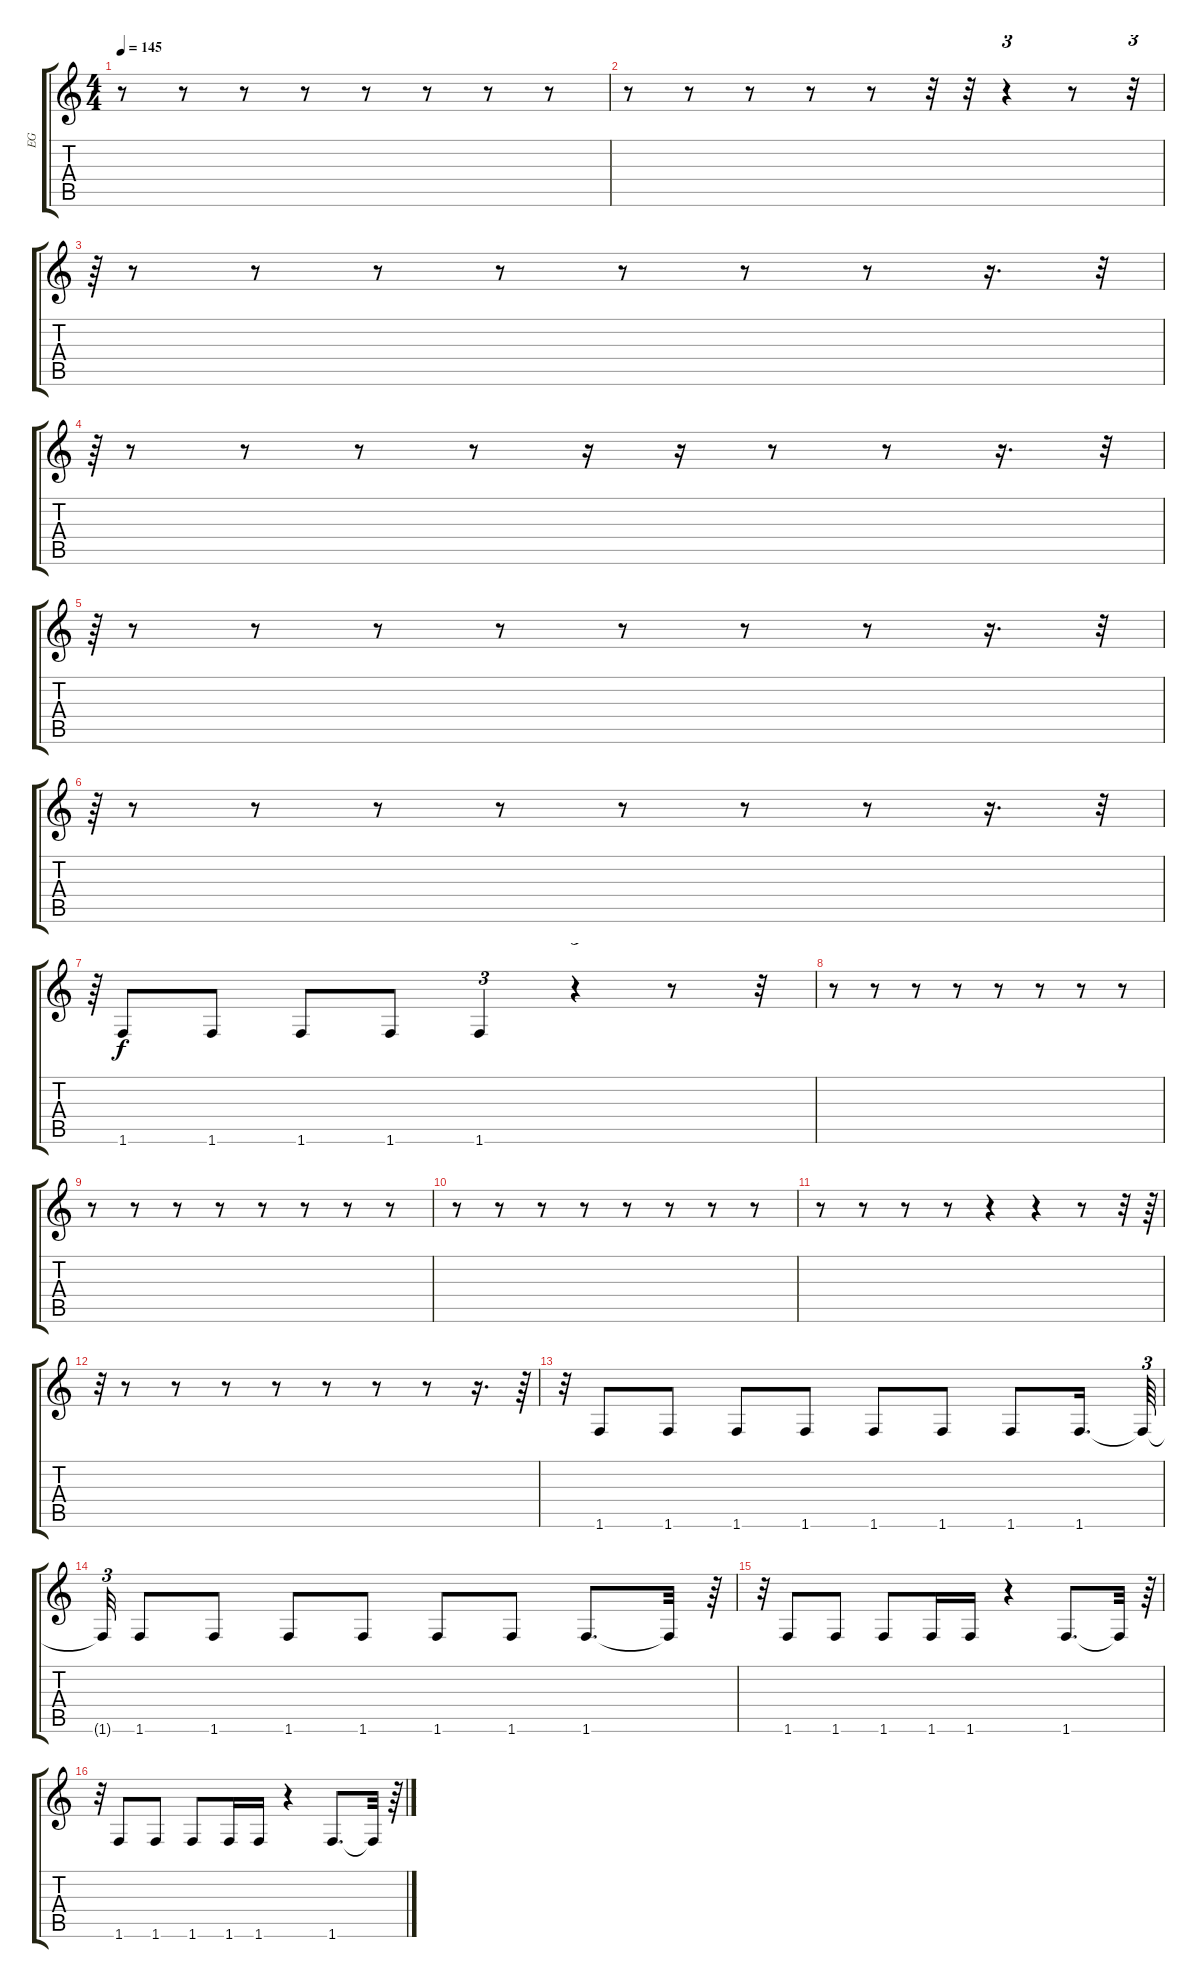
\track ("EG" "EG") {instrument electricguitarmuted}
\staff {score tabs}
\tuning (E4 B3 G3 D3 A2 E2) {hide}
\ts (4 4)
\tempo 145
\clef g2
\ks c
r.8{dy f} r.8 r.8 r.8 r.8 r.8 r.8 r.8 |
r.8 r.8 r.8 r.8 r.8 r.32 r.32 r.4{tu (3 2)} r.8 r.32{tu (3 2)} |
r.64{tu (3 2)} r.8 r.8 r.8 r.8 r.8 r.8 r.8 r.16{d} r.32{tu (3 2)} |
r.64{tu (3 2)} r.8 r.8 r.8 r.8 r.16 r.16 r.8 r.8 r.16{d} r.32{tu (3 2)} |
r.64{tu (3 2)} r.8 r.8 r.8 r.8 r.8 r.8 r.8 r.16{d} r.32{tu (3 2)} |
r.64{tu (3 2)} r.8 r.8 r.8 r.8 r.8 r.8 r.8 r.16{d} r.32{tu (3 2)} |
r.64{tu (3 2)} 1.6.8 1.6.8 1.6.8 1.6.8 1.6.4{tu (3 2)} r.4{tu (3 2)} r.8 r.32 |
r.8 r.8 r.8 r.8 r.8 r.8 r.8 r.8 |
r.8 r.8 r.8 r.8 r.8 r.8 r.8 r.8 |
r.8 r.8 r.8 r.8 r.8 r.8 r.8 r.8 |
r.8 r.8 r.8 r.8 r.4{tu (3 2)} r.4{tu (3 2)} r.8 r.32 r.64{tu (3 2)} |
r.32{tu (3 2)} r.8 r.8 r.8 r.8 r.8 r.8 r.8 r.16{d} r.64{tu (3 2)} |
r.32{tu (3 2)} 1.6.8 1.6.8 1.6.8 1.6.8 1.6.8 1.6.8 1.6.8 1.6.16{d} 1.6{t}.64{tu (3 2)} |
1.6{t}.32{tu (3 2)} 1.6.8 1.6.8 1.6.8 1.6.8 1.6.8 1.6.8 1.6.8{d} 1.6{t}.32 r.64{tu (3 2)} |
r.32{tu (3 2)} 1.6.8 1.6.8 1.6.8 1.6.16 1.6.16 r.4 1.6.8{d} 1.6{t}.32 r.64{tu (3 2)} |
r.32{tu (3 2)} 1.6.8 1.6.8 1.6.8 1.6.16 1.6.16 r.4 1.6.8{d} 1.6{t}.32 r.64{tu (3 2)}
